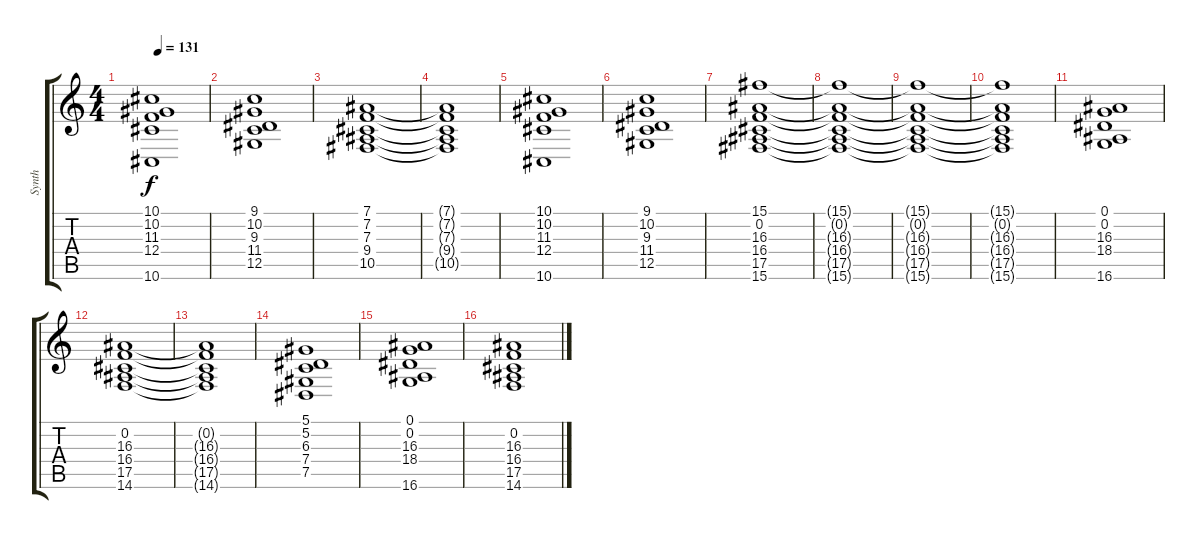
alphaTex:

\track ("Synth" "Synth") {instrument pad2warm}
\staff {score tabs}
\tuning (Eb4 Bb3 Gb3 Db3 Ab2 Eb2) {hide}
\ts (4 4)
\tempo 131
\clef g2
\ks c
(10.1 10.2 11.3 12.4 10.6).1{dy f} |
(9.1 10.2 9.3 11.4 12.5).1 |
(7.1 7.2 7.3 9.4 10.5).1 |
(7.1{t} 7.2{t} 7.3{t} 9.4{t} 10.5{t}).1 |
(10.1 10.2 11.3 12.4 10.6).1 |
(9.1 10.2 9.3 11.4 12.5).1 |
(15.1 0.2 16.3 16.4 17.5 15.6).1 |
(15.1{t} 0.2{t} 16.3{t} 16.4{t} 17.5{t} 15.6{t}).1 |
(15.1{t} 0.2{t} 16.3{t} 16.4{t} 17.5{t} 15.6{t}).1 |
(15.1{t} 0.2{t} 16.3{t} 16.4{t} 17.5{t} 15.6{t}).1 |
(0.1 0.2 16.3 18.4 16.6).1 |
(0.2 16.3 16.4 17.5 14.6).1 |
(0.2{t} 16.3{t} 16.4{t} 17.5{t} 14.6{t}).1 |
(5.1 5.2 6.3 7.4 7.5).1 |
(0.1 0.2 16.3 18.4 16.6).1 |
(0.2 16.3 16.4 17.5 14.6).1
